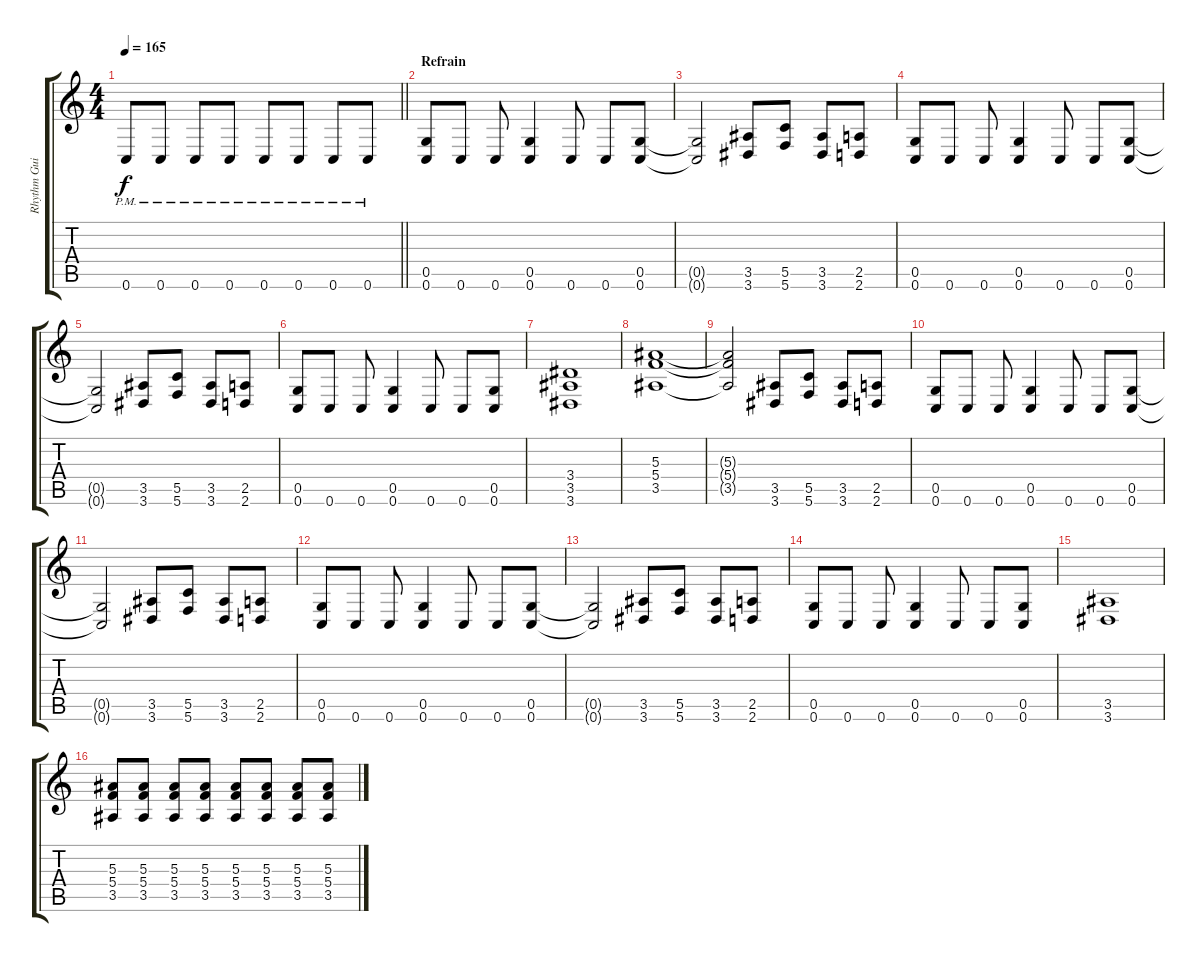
\track ("Rhythm Guitar" "Rhythm Gui") {instrument distortionguitar}
\staff {score tabs}
\tuning (D4 A3 F3 C3 G2 C2) {hide}
\ts (4 4)
\tempo 165
\clef g2
\barLineRight lightlight
\ks c
0.6{pm}.8{dy f} 0.6{pm}.8 0.6{pm}.8 0.6{pm}.8 0.6{pm}.8 0.6{pm}.8 0.6{pm}.8 0.6{pm}.8 |
\section ("" "Refrain")
(0.5 0.6).8{volume 13} 0.6.8 0.6.8 (0.5 0.6).4 0.6.8 0.6.8 (0.5 0.6).8 |
(0.5{t} 0.6{t}).2 (3.5 3.6).8 (5.5 5.6).8 (3.5 3.6).8 (2.5 2.6).8 |
(0.5 0.6).8{volume 13} 0.6.8 0.6.8 (0.5 0.6).4 0.6.8 0.6.8 (0.5 0.6).8 |
(0.5{t} 0.6{t}).2 (3.5 3.6).8 (5.5 5.6).8 (3.5 3.6).8 (2.5 2.6).8 |
(0.5 0.6).8{volume 13} 0.6.8 0.6.8 (0.5 0.6).4 0.6.8 0.6.8 (0.5 0.6).8 |
(3.4 3.5 3.6).1 |
(5.3 5.4 3.5).1 |
(5.3{t} 5.4{t} 3.5{t}).2 (3.5 3.6).8 (5.5 5.6).8 (3.5 3.6).8 (2.5 2.6).8 |
(0.5 0.6).8{volume 13} 0.6.8 0.6.8 (0.5 0.6).4 0.6.8 0.6.8 (0.5 0.6).8 |
(0.5{t} 0.6{t}).2 (3.5 3.6).8 (5.5 5.6).8 (3.5 3.6).8 (2.5 2.6).8 |
(0.5 0.6).8{volume 13} 0.6.8 0.6.8 (0.5 0.6).4 0.6.8 0.6.8 (0.5 0.6).8 |
(0.5{t} 0.6{t}).2 (3.5 3.6).8 (5.5 5.6).8 (3.5 3.6).8 (2.5 2.6).8 |
(0.5 0.6).8{volume 13} 0.6.8 0.6.8 (0.5 0.6).4 0.6.8 0.6.8 (0.5 0.6).8 |
(3.5 3.6).1 |
(5.3 5.4 3.5).8 (5.3 5.4 3.5).8 (5.3 5.4 3.5).8 (5.3 5.4 3.5).8 (5.3 5.4 3.5).8 (5.3 5.4 3.5).8 (5.3 5.4 3.5).8 (5.3 5.4 3.5).8
